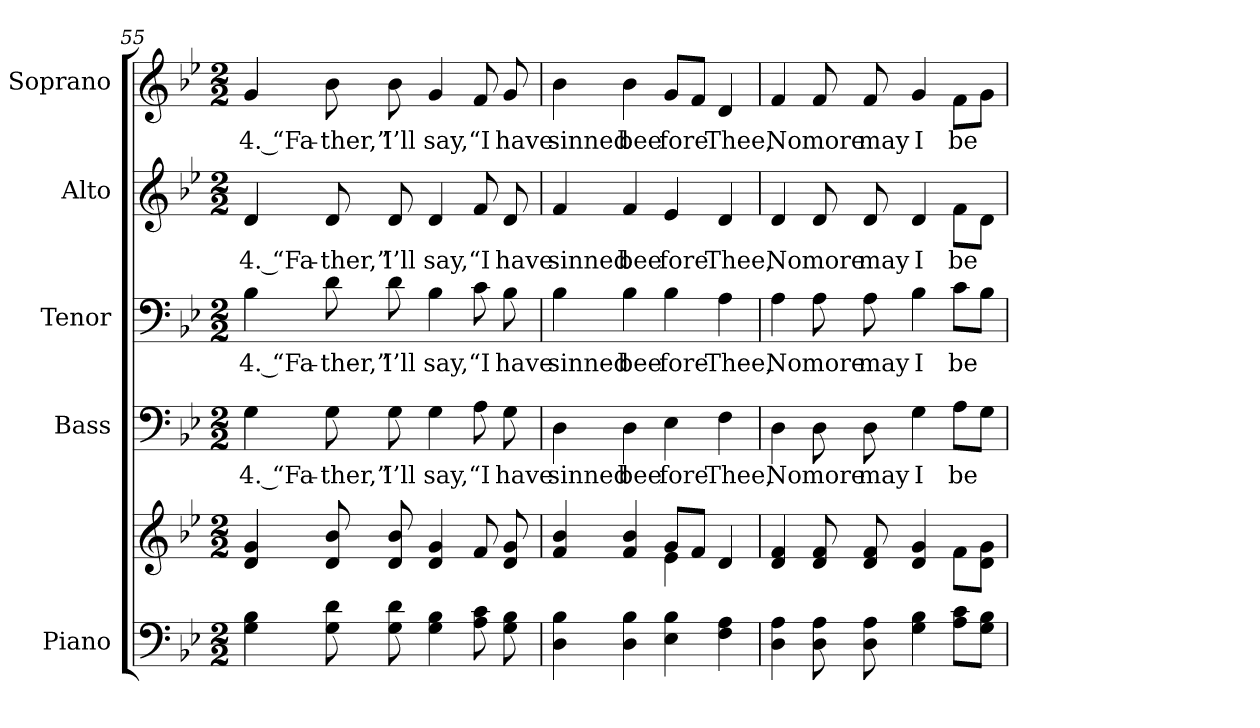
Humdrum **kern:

**kern	**kern	**kern	**text	**kern	**text	**kern	**text	**kern	**text
*part5	*part5	*part4	*part4	*part3	*part3	*part2	*part2	*part1	*part1
*staff6	*staff5	*staff4	*staff4	*staff3	*staff3	*staff2	*staff2	*staff1	*staff1
*I"Piano	*	*I"Bass	*	*I"Tenor	*	*I"Alto	*	*I"Soprano	*
*I'Pno.	*	*I'B.	*	*I'T.	*	*I'A.	*	*I'S.	*
!!LO:PB:g=z
*clefF4	*clefG2	*clefF4	*	*clefF4	*	*clefG2	*	*clefG2	*
*k[b-e-]	*k[b-e-]	*k[b-e-]	*	*k[b-e-]	*	*k[b-e-]	*	*k[b-e-]	*
*B-:	*B-:	*B-:	*	*B-:	*	*B-:	*	*B-:	*
*M2/2	*M2/2	*M2/2	*	*M2/2	*	*M2/2	*	*M2/2	*
=55	=55	=55	=55	=55	=55	=55	=55	=55	=55
!	!	!	!LO:LY:b:color=#000000	!	!	!	!	!	!
!	!	!	!	!	!LO:LY:b:color=#000000	!	!	!	!
!	!	!	!	!	!	!	!LO:LY:b:color=#000000	!	!
!	!	!	!	!	!	!	!	!	!LO:LY:b:color=#000000
4Gi\ 4B-i	4di/ 4gi	4Gi\	4. “Fa-	4B-i\	4. “Fa-	4di/	4. “Fa-	4gi/	4. “Fa-
!	!	!	!LO:LY:b:color=#000000	!	!	!	!	!	!
!	!	!	!	!	!LO:LY:b:color=#000000	!	!	!	!
!	!	!	!	!	!	!	!LO:LY:b:color=#000000	!	!
!	!	!	!	!	!	!	!	!	!LO:LY:b:color=#000000
8Gi\ 8di	8di/ 8b-i	8Gi\	-ther,”	8di\	-ther,”	8di/	-ther,”	8b-i\	-ther,”
!	!	!	!LO:LY:b:color=#000000	!	!	!	!	!	!
!	!	!	!	!	!LO:LY:b:color=#000000	!	!	!	!
!	!	!	!	!	!	!	!LO:LY:b:color=#000000	!	!
!	!	!	!	!	!	!	!	!	!LO:LY:b:color=#000000
8Gi\ 8di	8di/ 8b-i	8Gi\	I’ll	8di\	I’ll	8di/	I’ll	8b-i\	I’ll
!	!	!	!LO:LY:b:color=#000000	!	!	!	!	!	!
!	!	!	!	!	!LO:LY:b:color=#000000	!	!	!	!
!	!	!	!	!	!	!	!LO:LY:b:color=#000000	!	!
!	!	!	!	!	!	!	!	!	!LO:LY:b:color=#000000
4Gi\ 4B-i	4di/ 4gi	4Gi\	say,	4B-i\	say,	4di/	say,	4gi/	say,
!	!	!	!LO:LY:b:color=#000000	!	!	!	!	!	!
!	!	!	!	!	!LO:LY:b:color=#000000	!	!	!	!
!	!	!	!	!	!	!	!LO:LY:b:color=#000000	!	!
!	!	!	!	!	!	!	!	!	!LO:LY:b:color=#000000
8Ai\ 8ci	8fi/	8Ai\	“I	8ci\	“I	8fi/	“I	8fi/	“I
!	!	!	!LO:LY:b:color=#000000	!	!	!	!	!	!
!	!	!	!	!	!LO:LY:b:color=#000000	!	!	!	!
!	!	!	!	!	!	!	!LO:LY:b:color=#000000	!	!
!	!	!	!	!	!	!	!	!	!LO:LY:b:color=#000000
8Gi\ 8B-i	8di/ 8gi	8Gi\	have	8B-i\	have	8di/	have	8gi/	have
=56	=56	=56	=56	=56	=56	=56	=56	=56	=56
*	*^	*	*	*	*	*	*	*	*
!	!	!	!	!LO:LY:b:color=#000000	!	!	!	!	!	!
!	!	!	!	!	!	!LO:LY:b:color=#000000	!	!	!	!
!	!	!	!	!	!	!	!	!LO:LY:b:color=#000000	!	!
!	!	!	!	!	!	!	!	!	!	!LO:LY:b:color=#000000
4Di\ 4B-i	4fi/ 4b-i	2ryy	4Di\	sinned	4B-i\	sinned	4fi/	sinned	4b-i\	sinned
!	!	!	!	!LO:LY:b:color=#000000	!	!	!	!	!	!
!	!	!	!	!	!	!LO:LY:b:color=#000000	!	!	!	!
!	!	!	!	!	!	!	!	!LO:LY:b:color=#000000	!	!
!	!	!	!	!	!	!	!	!	!	!LO:LY:b:color=#000000
4Di\ 4B-i	4fi/ 4b-i	.	4Di\	bee	4B-i\	bee	4fi/	bee	4b-i\	bee
!	!	!	!	!LO:LY:b:color=#000000	!	!	!	!	!	!
!	!	!	!	!	!	!LO:LY:b:color=#000000	!	!	!	!
!	!	!	!	!	!	!	!	!LO:LY:b:color=#000000	!	!
!	!	!	!	!	!	!	!	!	!	!LO:LY:b:color=#000000
4E-i\ 4B-i	8gi/L	4e-i\	4E-i\	fore	4B-i\	fore	4e-i/	fore	8gi/L	fore
.	8fi/J	.	.	.	.	.	.	.	8fi/J	.
!	!	!	!	!LO:LY:b:color=#000000	!	!	!	!	!	!
!	!	!	!	!	!	!LO:LY:b:color=#000000	!	!	!	!
!	!	!	!	!	!	!	!	!LO:LY:b:color=#000000	!	!
!	!	!	!	!	!	!	!	!	!	!LO:LY:b:color=#000000
4Fi\ 4Ai	4di/	4ryy	4Fi\	Thee,	4Ai\	Thee,	4di/	Thee,	4di/	Thee,
*	*v	*v	*	*	*	*	*	*	*	*
!!LO:PB:g=z
=57	=57	=57	=57	=57	=57	=57	=57	=57	=57
*	*^	*	*	*	*	*	*	*	*
!	!	!	!	!LO:LY:b:color=#000000	!	!	!	!	!	!
*	*v	*v	*	*	*	*	*	*	*	*
*	*^	*	*	*	*	*	*	*	*
!	!	!	!	!	!	!LO:LY:b:color=#000000	!	!	!	!
*	*v	*v	*	*	*	*	*	*	*	*
*	*^	*	*	*	*	*	*	*	*
!	!	!	!	!	!	!	!	!LO:LY:b:color=#000000	!	!
*	*v	*v	*	*	*	*	*	*	*	*
*	*^	*	*	*	*	*	*	*	*
!	!	!	!	!	!	!	!	!	!	!LO:LY:b:color=#000000
*	*v	*v	*	*	*	*	*	*	*	*
4Di\ 4Ai	4di/ 4fi	4Di\	No	4Ai\	No	4di/	No	4fi/	No
!	!	!	!LO:LY:b:color=#000000	!	!	!	!	!	!
!	!	!	!	!	!LO:LY:b:color=#000000	!	!	!	!
!	!	!	!	!	!	!	!LO:LY:b:color=#000000	!	!
!	!	!	!	!	!	!	!	!	!LO:LY:b:color=#000000
8Di\ 8Ai	8di/ 8fi	8Di\	more	8Ai\	more	8di/	more	8fi/	more
!	!	!	!LO:LY:b:color=#000000	!	!	!	!	!	!
!	!	!	!	!	!LO:LY:b:color=#000000	!	!	!	!
!	!	!	!	!	!	!	!LO:LY:b:color=#000000	!	!
!	!	!	!	!	!	!	!	!	!LO:LY:b:color=#000000
8Di\ 8Ai	8di/ 8fi	8Di\	may	8Ai\	may	8di/	may	8fi/	may
!	!	!	!LO:LY:b:color=#000000	!	!	!	!	!	!
!	!	!	!	!	!LO:LY:b:color=#000000	!	!	!	!
!	!	!	!	!	!	!	!LO:LY:b:color=#000000	!	!
!	!	!	!	!	!	!	!	!	!LO:LY:b:color=#000000
4Gi\ 4B-i	4di/ 4gi	4Gi\	I	4B-i\	I	4di/	I	4gi/	I
!	!	!	!LO:LY:b:color=#000000	!	!	!	!	!	!
!	!	!	!	!	!LO:LY:b:color=#000000	!	!	!	!
!	!	!	!	!	!	!	!LO:LY:b:color=#000000	!	!
!	!	!	!	!	!	!	!	!	!LO:LY:b:color=#000000
8Ai\ 8ciL	8fi\L	8Ai\L	be	8ci\L	be	8fi\L	be	8fi\L	be
8Gi\ 8B-iJ	8di\ 8giJ	8Gi\J	.	8B-i\J	.	8di\J	.	8gi\J	.
=	=	=	=	=	=	=	=	=	=
*-	*-	*-	*-	*-	*-	*-	*-	*-	*-
